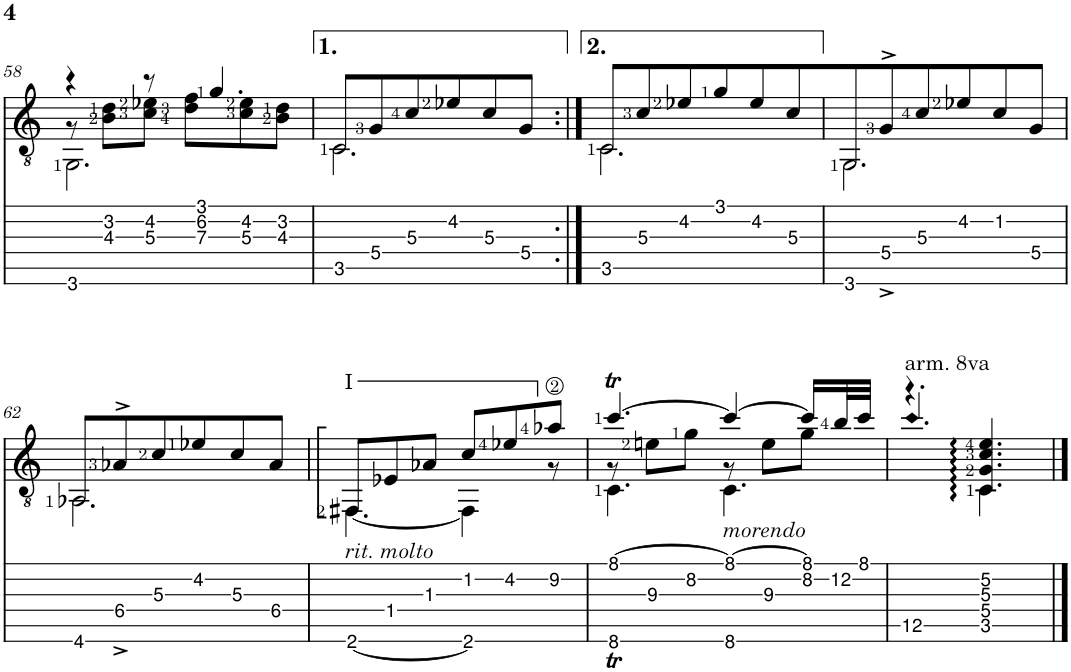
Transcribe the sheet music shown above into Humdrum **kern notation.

**kern	**kern
*part1	*part1
*staff2	*staff1
*I"Classical Guitar	*
*I'Guit.	*
!!LO:PB:g=z
*	*clefGv2
*k[]	*k[]
*a:	*a:
*M6/8	*M6/8
=58	=58
*^	*^
*	*^	*	*^
4r	8r	2.GG	4r	8r	2.GG\
.	8B\ 8d\L	.	.	8B\ 8d\L	.
8r	8c\ 8e-X\J	.	8r	8c\ 8e-X\J	.
4.g	8d\ 8f\L	.	4.g/	8d\ 8f\L	.
.	8c\ 8e-\	.	.	8c\ 8e-\	.
.	8B\ 8d\J	.	.	8B\ 8d\J	.
*	*v	*v	*	*	*
*	*	*	*v	*v
=59	=59	=59	=59
8CL	2.C	8C/L	2.C\
8G	.	8G/	.
8cJ	.	8c/	.
8e-XL	.	8e-X/	.
8c	.	8c/	.
8GJ	.	8G/J	.
=60:|!	=60:|!	=60:|!	=60:|!
8CL	2.C	8C/L	2.C\
8c	.	8c/	.
8e-XJ	.	8e-X/	.
8gL	.	8g/	.
8e-	.	8e-/	.
8cJ	.	8c/	.
=61	=61	=61	=61
8GGL	2.GG	8GG/	2.GG\
8G^	.	8G^/	.
8cJ	.	8c/	.
8e-XL	.	8e-X/	.
8c	.	8c/	.
8GJ	.	8G/J	.
!!LO:LB:g=z	!!
=62	=62	=62	=62
8AA-XL	2.AA-	8AA-X/L	2.AA-\
8A-X^	.	8A-X^/	.
8cJ	.	8c/	.
8e-XL	.	8e-X/	.
8c	.	8c/	.
8A-J	.	8A-/J	.
=63	=63	=63	=63
!	!	!LO:TX:b:i:t=rit. molto	!
!	!	!LO:TX:a:t=I	!
8FF#XL	[4.FF#	8FF#X/L	[4.FF#\
8E-X	.	8E-X/	.
8A-XJ	.	8A-X/J	.
8cL	4FF#]	8c/L	4FF#\]
8e-X	.	8e-X/	.
8a-XJ	8r	8a-X/J	8r
=64	=64	=64	=64
*	*^	*	*^
[4.ccT	8r	4.C	[4.ccT/	8r	4.C\
.	8enL	.	.	8en\L	.
.	8gJ	.	.	8g\J	.
!	!	!	!LO:TX:b:i:t=morendo	!	!
4cc;<_	8r	4.C	4cc;</_	8r	4.C\
.	8eL	.	.	8e\L	.
16ccLL]	8gJ	.	16cc/LL]	8g\J	.
32b;<L	.	.	32b;</L	.	.
32cc;<JJJ	.	.	32cc;</JJJ	.	.
=65	=65	=65	=65	=65	=65
!	!	!	!LO:TX:a:t=arm. 8va	!	!
4.A;<	4.r	4.cc	4.A;<	4.r	4.cc/
4.C 4.G 4.c 4.e	4.C	4.r	4.C/ 4.G/ 4.c/ 4.e/	4.C\	4.ryy
*v	*v	*v	*	*	*
*	*v	*v	*v
==	==
*-	*-
